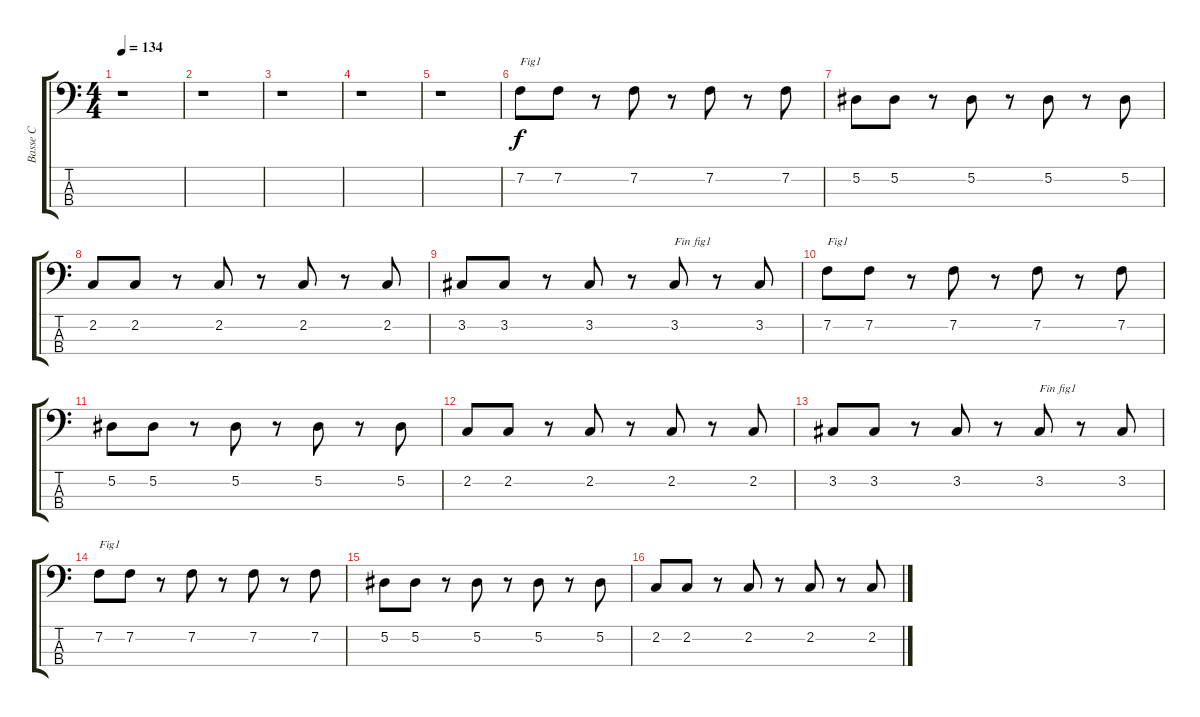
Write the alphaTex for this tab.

\track ("Basse C" "Basse C") {instrument electricbasspick}
\staff {score tabs}
\tuning (Eb2 Bb1 F1 C1) {hide}
\ts (4 4)
\tempo 134
\clef f4
\ks c
r.1{dy f instrument electricbasspick} |
r.1 |
r.1 |
r.1 |
r.1 |
7.2.8{txt "Fig1"} 7.2.8 r.8 7.2.8 r.8 7.2.8 r.8 7.2.8 |
5.2.8 5.2.8 r.8 5.2.8 r.8 5.2.8 r.8 5.2.8 |
2.2.8 2.2.8 r.8 2.2.8 r.8 2.2.8 r.8 2.2.8 |
3.2.8 3.2.8 r.8 3.2.8 r.8 3.2.8{txt "Fin fig1"} r.8 3.2.8 |
7.2.8{txt "Fig1"} 7.2.8 r.8 7.2.8 r.8 7.2.8 r.8 7.2.8 |
5.2.8 5.2.8 r.8 5.2.8 r.8 5.2.8 r.8 5.2.8 |
2.2.8 2.2.8 r.8 2.2.8 r.8 2.2.8 r.8 2.2.8 |
3.2.8 3.2.8 r.8 3.2.8 r.8 3.2.8{txt "Fin fig1"} r.8 3.2.8 |
7.2.8{txt "Fig1"} 7.2.8 r.8 7.2.8 r.8 7.2.8 r.8 7.2.8 |
5.2.8 5.2.8 r.8 5.2.8 r.8 5.2.8 r.8 5.2.8 |
2.2.8 2.2.8 r.8 2.2.8 r.8 2.2.8 r.8 2.2.8
